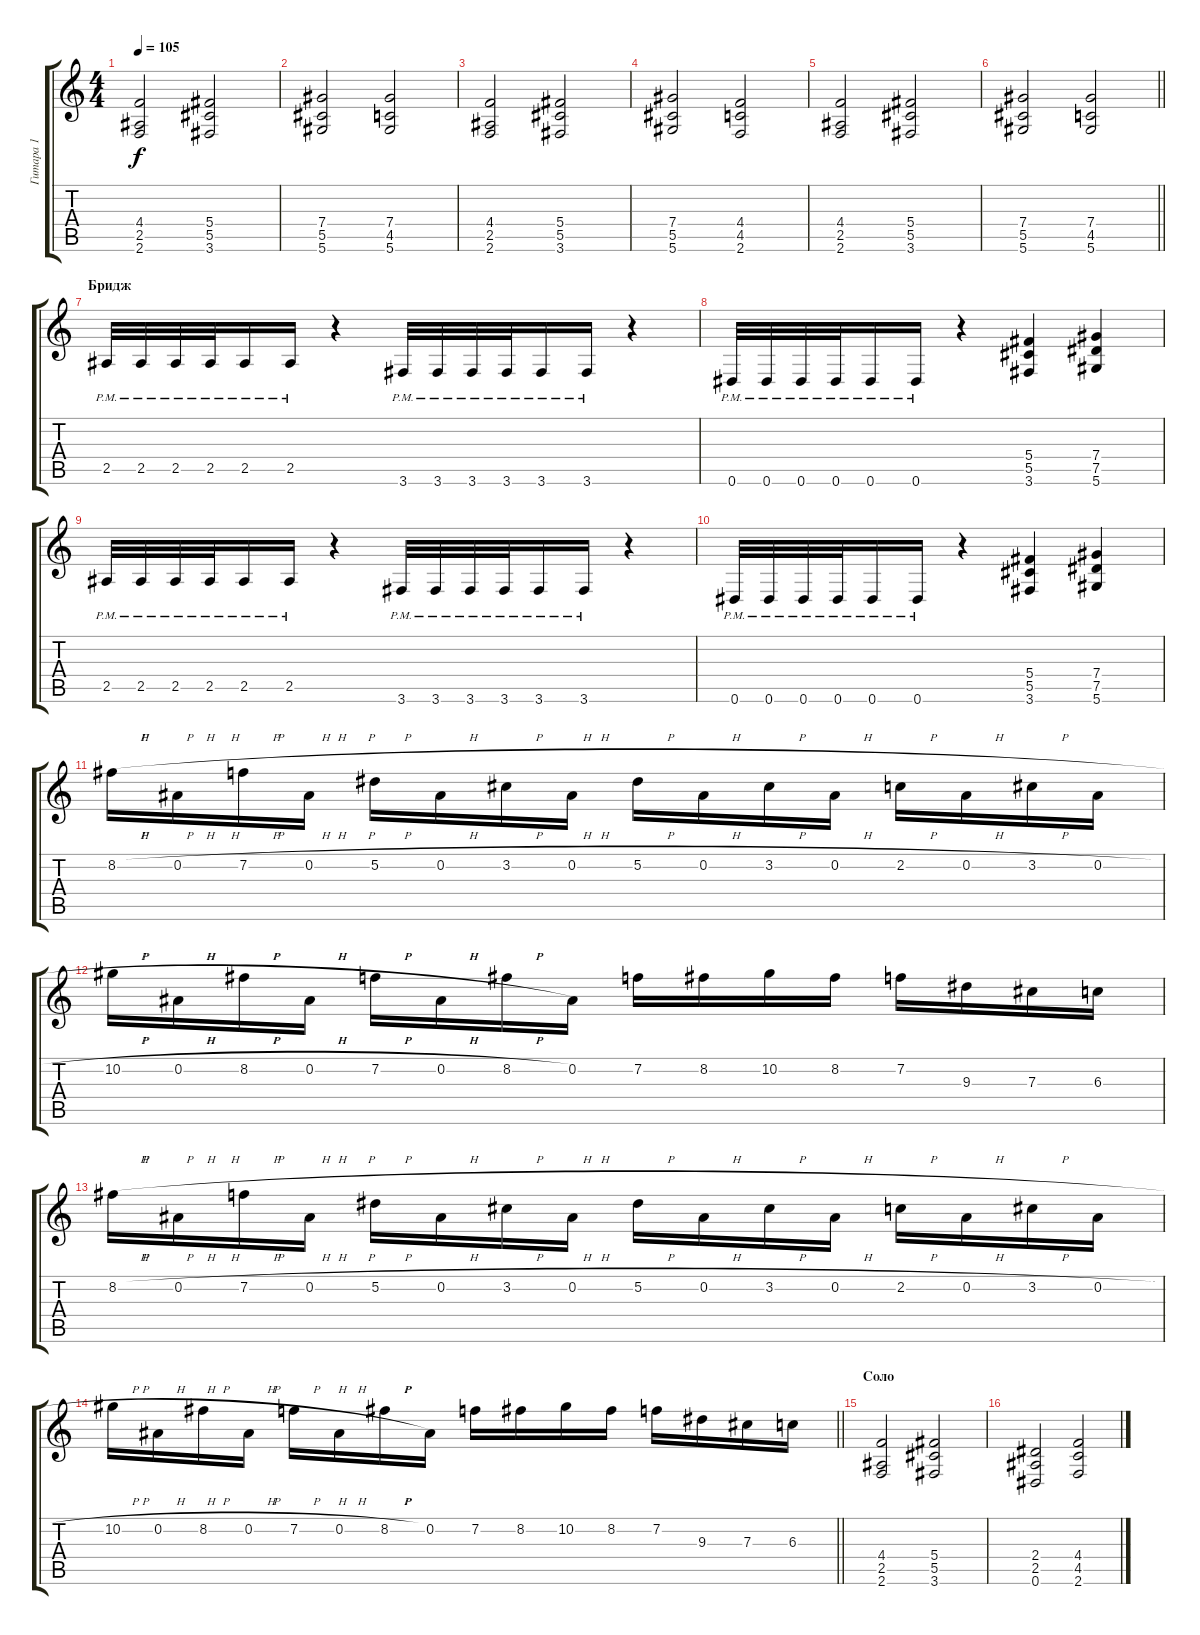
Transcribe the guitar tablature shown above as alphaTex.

\track ("Гитара 1" "Гитара 1") {instrument distortionguitar}
\staff {score tabs}
\tuning (Eb4 Bb3 Gb3 Db3 Ab2 Eb2) {hide}
\ts (4 4)
\tempo 105
\clef g2
\ks c
(4.4 2.5 2.6).2{dy f} (5.4 5.5 3.6).2 |
(7.4 5.5 5.6).2 (7.4 4.5 5.6).2 |
(4.4 2.5 2.6).2 (5.4 5.5 3.6).2 |
(7.4 5.5 5.6).2 (4.4 4.5 2.6).2 |
(4.4 2.5 2.6).2 (5.4 5.5 3.6).2 |
\barLineRight lightlight
(7.4 5.5 5.6).2 (7.4 4.5 5.6).2 |
\section ("" "Бридж")
2.5{pm}.32 2.5{pm}.32 2.5{pm}.32 2.5{pm}.32 2.5{pm}.16 2.5{pm}.16 r.4 3.6{pm}.32 3.6{pm}.32 3.6{pm}.32 3.6{pm}.32 3.6{pm}.16 3.6{pm}.16 r.4 |
0.6{pm}.32 0.6{pm}.32 0.6{pm}.32 0.6{pm}.32 0.6{pm}.16 0.6{pm}.16 r.4 (5.4 5.5 3.6).4 (7.4 7.5 5.6).4 |
2.5{pm}.32 2.5{pm}.32 2.5{pm}.32 2.5{pm}.32 2.5{pm}.16 2.5{pm}.16 r.4 3.6{pm}.32 3.6{pm}.32 3.6{pm}.32 3.6{pm}.32 3.6{pm}.16 3.6{pm}.16 r.4 |
0.6{pm}.32 0.6{pm}.32 0.6{pm}.32 0.6{pm}.32 0.6{pm}.16 0.6{pm}.16 r.4 (5.4 5.5 3.6).4 (7.4 7.5 5.6).4 |
8.2{h}.16 0.2{h}.16 7.2{h}.16 0.2{h}.16 5.2{h}.16 0.2{h}.16 3.2{h}.16 0.2{h}.16 5.2{h}.16 0.2{h}.16 3.2{h}.16 0.2{h}.16 2.2{h}.16 0.2{h}.16 3.2{h}.16 0.2{h}.16 |
10.2{h}.16 0.2{h}.16 8.2{h}.16 0.2{h}.16 7.2{h}.16 0.2{h}.16 8.2{h}.16 0.2.16 7.2.16 8.2.16 10.2.16 8.2.16 7.2.16 9.3.16 7.3.16 6.3.16 |
8.2{h}.16 0.2{h}.16 7.2{h}.16 0.2{h}.16 5.2{h}.16 0.2{h}.16 3.2{h}.16 0.2{h}.16 5.2{h}.16 0.2{h}.16 3.2{h}.16 0.2{h}.16 2.2{h}.16 0.2{h}.16 3.2{h}.16 0.2{h}.16 |
\barLineRight lightlight
10.2{h}.16 0.2{h}.16 8.2{h}.16 0.2{h}.16 7.2{h}.16 0.2{h}.16 8.2{h}.16 0.2.16 7.2.16 8.2.16 10.2.16 8.2.16 7.2.16 9.3.16 7.3.16 6.3.16 |
\section ("" "Соло")
(4.4 2.5 2.6).2 (5.4 5.5 3.6).2 |
(2.4 2.5 0.6).2 (4.4 4.5 2.6).2
